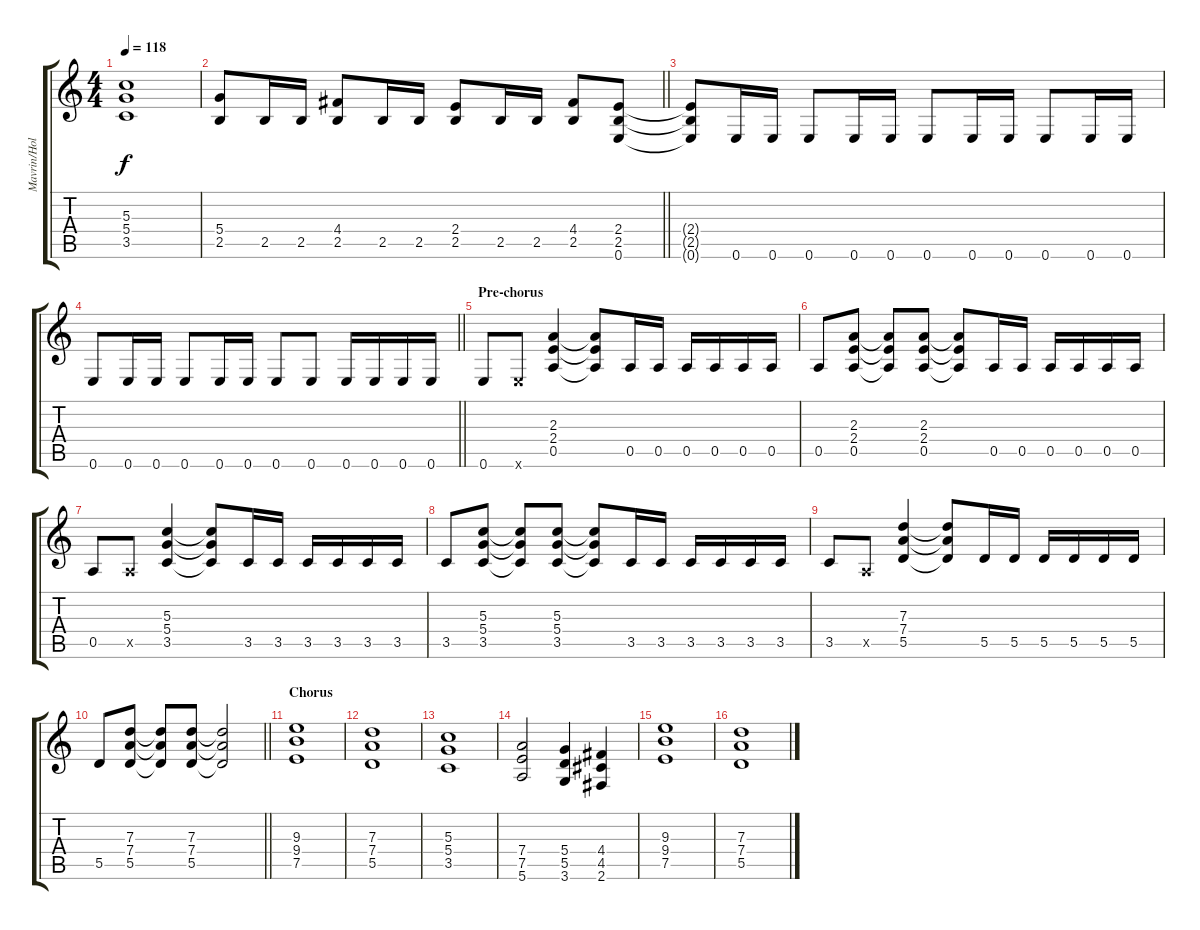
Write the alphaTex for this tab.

\track ("Mavrin/Holstinin" "Mavrin/Hol") {instrument distortionguitar}
\staff {score tabs}
\tuning (E4 B3 G3 D3 A2 E2) {hide}
\ts (4 4)
\tempo 118
\clef g2
\ks c
(5.3 5.4 3.5).1{dy f} |
\barLineRight lightlight
(5.4 2.5).8 2.5.16 2.5.16 (4.4 2.5).8 2.5.16 2.5.16 (2.4 2.5).8 2.5.16 2.5.16 (4.4 2.5).8 (2.4 2.5 0.6).8 |
(2.4{t} 2.5{t} 0.6{t}).8 0.6.16 0.6.16 0.6.8 0.6.16 0.6.16 0.6.8 0.6.16 0.6.16 0.6.8 0.6.16 0.6.16 |
\barLineRight lightlight
0.6.8 0.6.16 0.6.16 0.6.8 0.6.16 0.6.16 0.6.8 0.6.8 0.6.16 0.6.16 0.6.16 0.6.16 |
\section ("" "Pre-chorus")
0.6.8 0.6{x}.8 (2.3 2.4 0.5).4 (2.3{t} 2.4{t} 0.5{t}).8 0.5.16 0.5.16 0.5.16 0.5.16 0.5.16 0.5.16 |
0.5.8 (2.3 2.4 0.5).8 (2.3{t} 2.4{t} 0.5{t}).8 (2.3 2.4 0.5).8 (2.3{t} 2.4{t} 0.5{t}).8 0.5.16 0.5.16 0.5.16 0.5.16 0.5.16 0.5.16 |
0.5.8 0.5{x}.8 (5.3 5.4 3.5).4 (5.3{t} 5.4{t} 3.5{t}).8 3.5.16 3.5.16 3.5.16 3.5.16 3.5.16 3.5.16 |
3.5.8 (5.3 5.4 3.5).8 (5.3{t} 5.4{t} 3.5{t}).8 (5.3 5.4 3.5).8 (5.3{t} 5.4{t} 3.5{t}).8 3.5.16 3.5.16 3.5.16 3.5.16 3.5.16 3.5.16 |
3.5.8 0.5{x}.8 (7.3 7.4 5.5).4 (7.3{t} 7.4{t} 5.5{t}).8 5.5.16 5.5.16 5.5.16 5.5.16 5.5.16 5.5.16 |
\barLineRight lightlight
5.5.8 (7.3 7.4 5.5).8 (7.3{t} 7.4{t} 5.5{t}).8 (7.3 7.4 5.5).8 (7.3{t} 7.4{t} 5.5{t}).2 |
\section ("" "Chorus")
(9.3 9.4 7.5).1 |
(7.3 7.4 5.5).1 |
(5.3 5.4 3.5).1 |
(7.4 7.5 5.6).2 (5.4 5.5 3.6).4 (4.4 4.5 2.6).4 |
(9.3 9.4 7.5).1 |
(7.3 7.4 5.5).1
